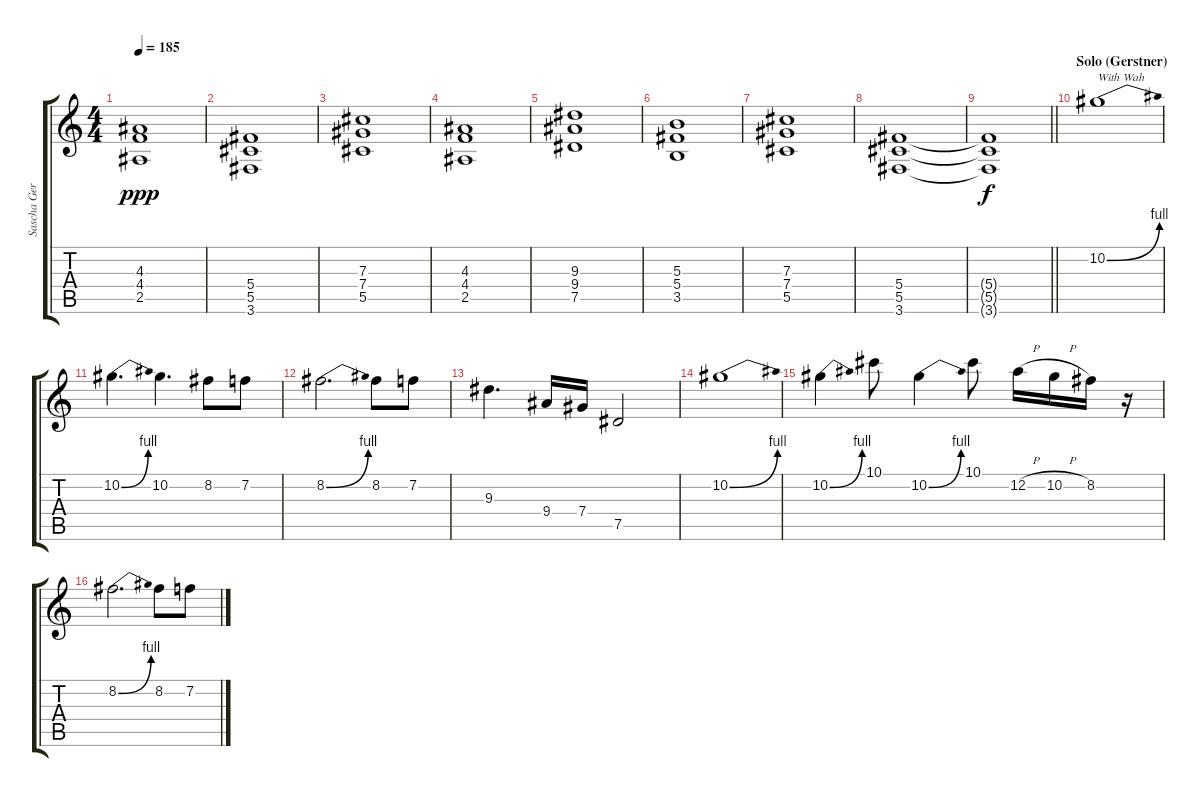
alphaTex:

\track ("Sascha Gerstner" "Sascha Ger") {instrument distortionguitar}
\staff {score tabs}
\tuning (Eb4 Bb3 Gb3 Db3 Ab2 Eb2) {hide}
\ts (4 4)
\tempo 185
\clef g2
\ks c
(4.3 4.4 2.5).1{dy ppp} |
(5.4 5.5 3.6).1 |
(7.3 7.4 5.5).1 |
(4.3 4.4 2.5).1 |
(9.3 9.4 7.5).1 |
(5.3 5.4 3.5).1 |
(7.3 7.4 5.5).1 |
(5.4 5.5 3.6).1 |
\barLineRight lightlight
(5.4{t} 5.5{t} 3.6{t}).1{dy f} |
\section ("" "Solo (Gerstner)")
10.2{be (bend 0 0 60 4)}.1{txt "With Wah" volume 15} |
10.2{be (bend 0 0 60 4)}.4{d} 10.2.4{d} 8.2.8 7.2.8 |
8.2{be (bend 0 0 60 4)}.2{d} 8.2.8 7.2.8 |
9.3.4{d} 9.4.16 7.4.16 7.5.2 |
10.2{be (bend 0 0 60 4)}.1 |
10.2{be (bend 0 0 60 4)}.4 10.1.8 10.2{be (bend 0 0 60 4)}.4 10.1.8 12.2{h}.16 10.2{h}.16 8.2.16 r.16 |
8.2{be (bend 0 0 60 4)}.2{d} 8.2.8 7.2.8
